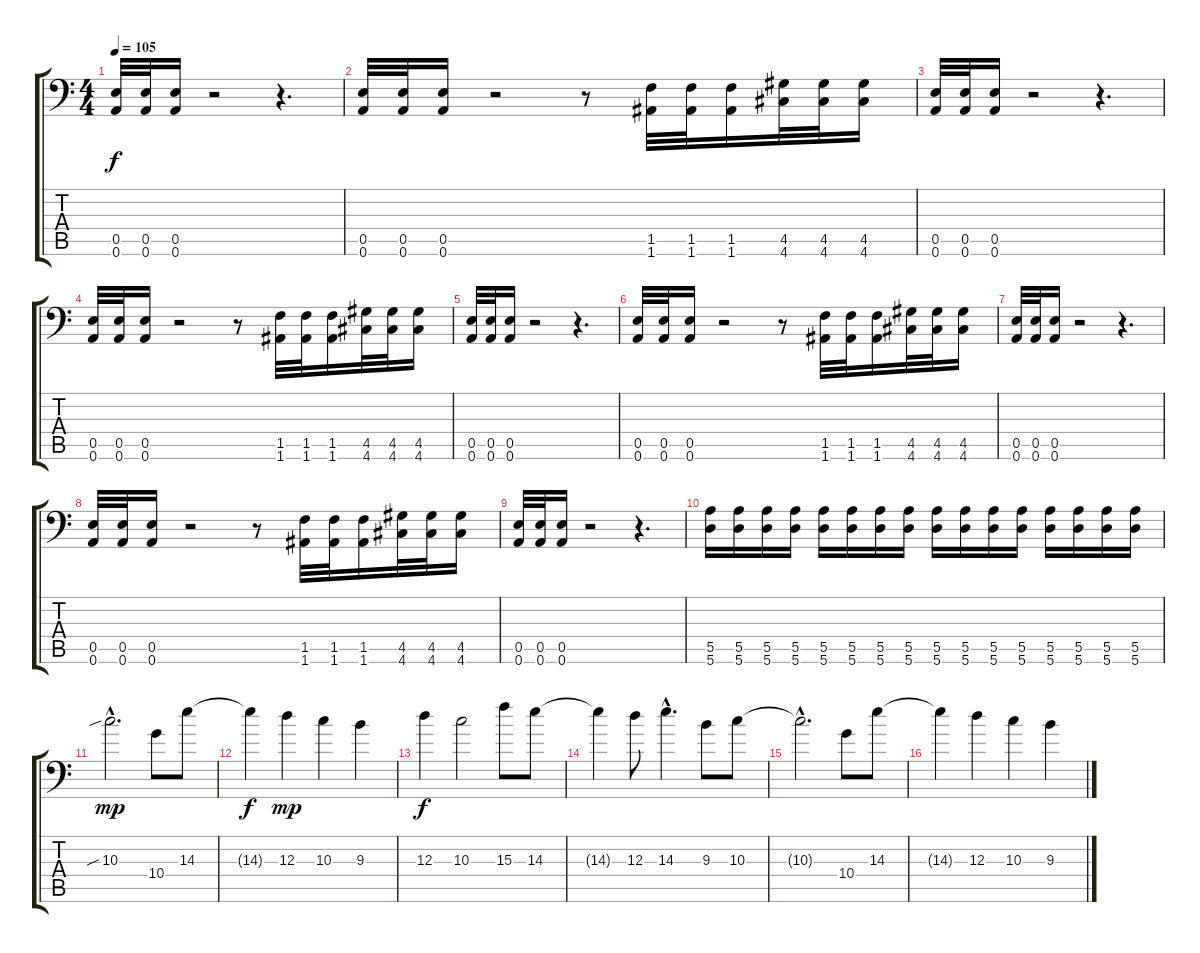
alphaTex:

\track ("    " "    ") {instrument distortionguitar}
\staff {score tabs}
\tuning (B3 Gb3 D3 A2 E2 A1) {hide}
\ts (4 4)
\tempo 105
\clef f4
\ks c
(0.5 0.6).32{dy f} (0.5 0.6).32 (0.5 0.6).16 r.2 r.4{d} |
(0.5 0.6).32 (0.5 0.6).32 (0.5 0.6).16 r.2 r.8 (1.5 1.6).32 (1.5 1.6).32 (1.5 1.6).16 (4.5 4.6).32 (4.5 4.6).32 (4.5 4.6).16 |
(0.5 0.6).32 (0.5 0.6).32 (0.5 0.6).16 r.2 r.4{d} |
(0.5 0.6).32 (0.5 0.6).32 (0.5 0.6).16 r.2 r.8 (1.5 1.6).32 (1.5 1.6).32 (1.5 1.6).16 (4.5 4.6).32 (4.5 4.6).32 (4.5 4.6).16 |
(0.5 0.6).32 (0.5 0.6).32 (0.5 0.6).16 r.2 r.4{d} |
(0.5 0.6).32 (0.5 0.6).32 (0.5 0.6).16 r.2 r.8 (1.5 1.6).32 (1.5 1.6).32 (1.5 1.6).16 (4.5 4.6).32 (4.5 4.6).32 (4.5 4.6).16 |
(0.5 0.6).32 (0.5 0.6).32 (0.5 0.6).16 r.2 r.4{d} |
(0.5 0.6).32 (0.5 0.6).32 (0.5 0.6).16 r.2 r.8 (1.5 1.6).32 (1.5 1.6).32 (1.5 1.6).16 (4.5 4.6).32 (4.5 4.6).32 (4.5 4.6).16 |
(0.5 0.6).32 (0.5 0.6).32 (0.5 0.6).16 r.2 r.4{d} |
(5.5 5.6).16 (5.5 5.6).16 (5.5 5.6).16 (5.5 5.6).16 (5.5 5.6).16 (5.5 5.6).16 (5.5 5.6).16 (5.5 5.6).16 (5.5 5.6).16 (5.5 5.6).16 (5.5 5.6).16 (5.5 5.6).16 (5.5 5.6).16 (5.5 5.6).16 (5.5 5.6).16 (5.5 5.6).16 |
\section ("" "")
10.3{sib hac}.2{d dy mp} 10.4.8 14.3.8 |
14.3{t}.4{dy f} 12.3.4{dy mp} 10.3.4 9.3.4 |
12.3.4{dy f} 10.3.2 15.3.8 14.3.8 |
14.3{t}.4 12.3.8 14.3{hac}.4{d} 9.3.8 10.3.8 |
10.3{hac t}.2{d} 10.4.8 14.3.8 |
14.3{t}.4 12.3.4 10.3.4 9.3.4
